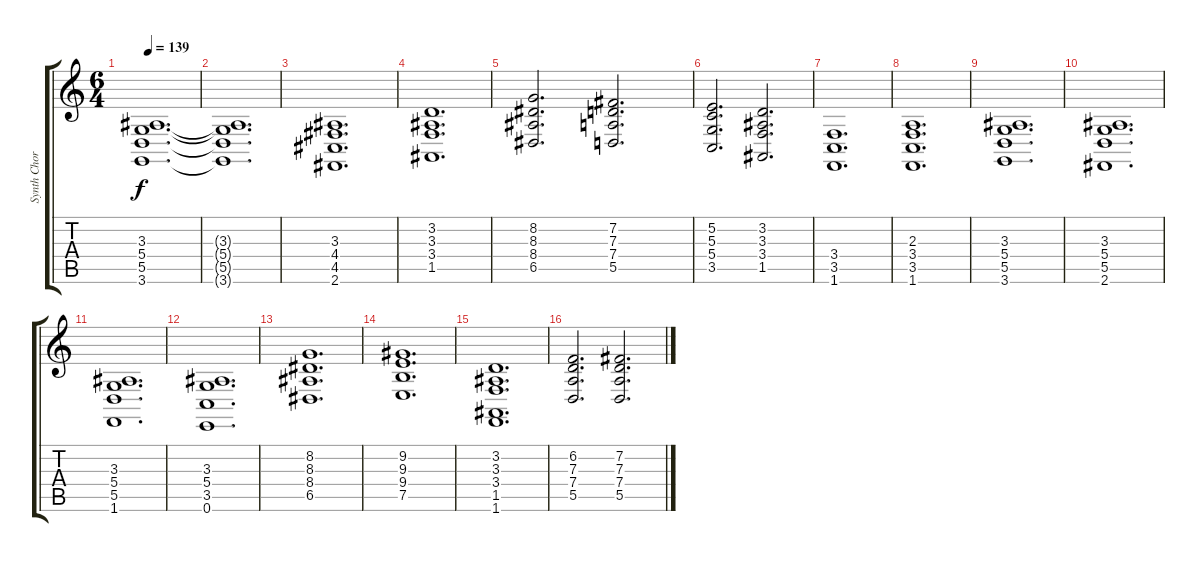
\track ("Synth Chords (Rick Wright)" "Synth Chor") {instrument stringensemble1}
\staff {score tabs}
\tuning (E4 B3 G3 D3 A2 E2) {hide}
\ts (6 4)
\tempo 139
\clef g2
\ks c
(3.3 5.4 5.5 3.6).1{d dy f} |
(3.3{t} 5.4{t} 5.5{t} 3.6{t}).1{d} |
(3.3 4.4 4.5 2.6).1{d} |
(3.2 3.3 3.4 1.5).1{d} |
(8.2 8.3 8.4 6.5).2{d} (7.2 7.3 7.4 5.5).2{d} |
(5.2 5.3 5.4 3.5).2{d} (3.2 3.3 3.4 1.5).2{d} |
(3.4 3.5 1.6).1{d} |
(2.3 3.4 3.5 1.6).1{d} |
(3.3 5.4 5.5 3.6).1{d} |
(3.3 5.4 5.5 2.6).1{d} |
(3.3 5.4 5.5 1.6).1{d} |
(3.3 5.4 3.5 0.6).1{d} |
(8.2 8.3 8.4 6.5).1{d} |
(9.2 9.3 9.4 7.5).1{d} |
(3.2 3.3 3.4 1.5 1.6).1{d} |
(6.2 7.3 7.4 5.5).2{d} (7.2 7.3 7.4 5.5).2{d}
